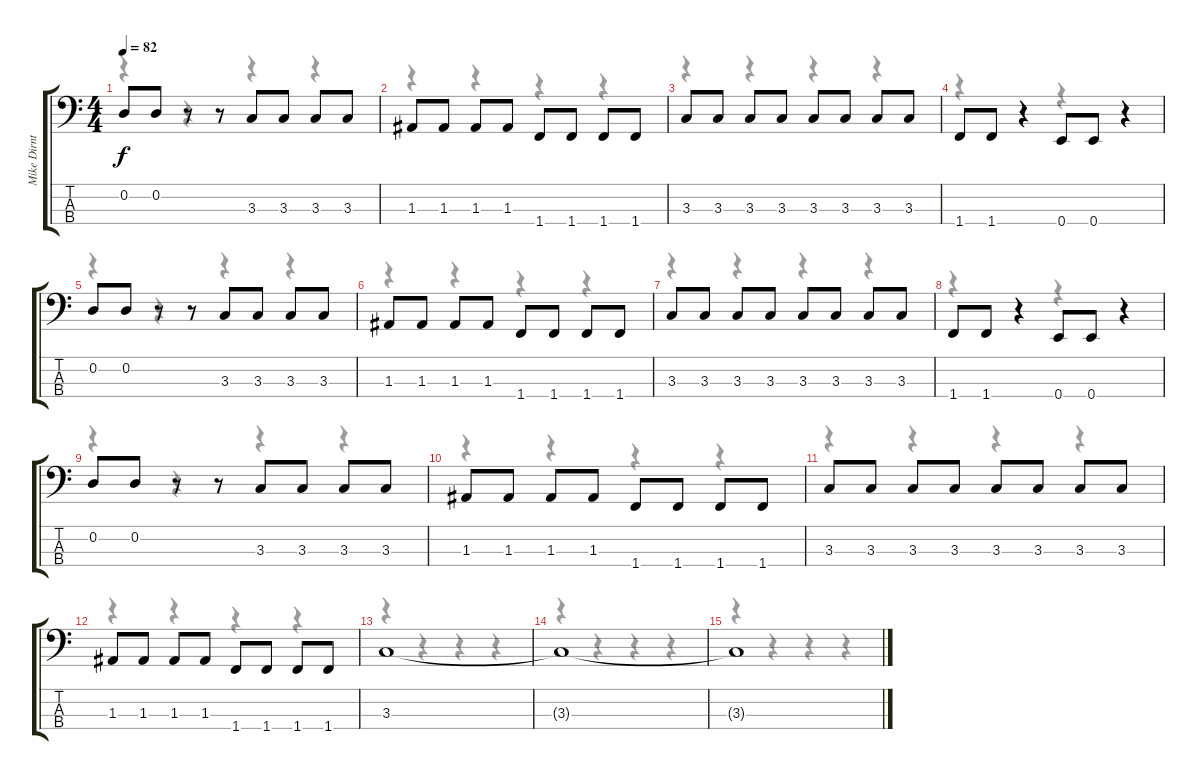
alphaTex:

\track ("Mike Dirnt (Bass)" "Mike Dirnt") {instrument electricbasspick}
\staff {score tabs}
\tuning (G2 D2 A1 E1) {hide}
\voice
\ts (4 4)
\tempo 82
\clef f4
\ks c
0.2.8{dy f} 0.2.8 r.8 r.8 3.3.8 3.3.8 3.3.8 3.3.8 |
1.3.8 1.3.8 1.3.8 1.3.8 1.4.8 1.4.8 1.4.8 1.4.8 |
3.3.8 3.3.8 3.3.8 3.3.8 3.3.8 3.3.8 3.3.8 3.3.8 |
1.4.8 1.4.8 r.4 0.4.8 0.4.8 r.4 |
0.2.8 0.2.8 r.8 r.8 3.3.8 3.3.8 3.3.8 3.3.8 |
1.3.8 1.3.8 1.3.8 1.3.8 1.4.8 1.4.8 1.4.8 1.4.8 |
3.3.8 3.3.8 3.3.8 3.3.8 3.3.8 3.3.8 3.3.8 3.3.8 |
1.4.8 1.4.8 r.4 0.4.8 0.4.8 r.4 |
0.2.8 0.2.8 r.8 r.8 3.3.8 3.3.8 3.3.8 3.3.8 |
1.3.8 1.3.8 1.3.8 1.3.8 1.4.8 1.4.8 1.4.8 1.4.8 |
3.3.8 3.3.8 3.3.8 3.3.8 3.3.8 3.3.8 3.3.8 3.3.8 |
1.3.8 1.3.8 1.3.8 1.3.8 1.4.8 1.4.8 1.4.8 1.4.8 |
3.3.1 |
3.3{t}.1 |
3.3{t}.1
\voice
\clef f4
\ottava regular
\simile none
\ks c
r.4{dy f} r.4 r.4 r.4 |
r.4 r.4 r.4 r.4 |
r.4 r.4 r.4 r.4 |
r.4 r.4 r.4 r.4 |
r.4 r.4 r.4 r.4 |
r.4 r.4 r.4 r.4 |
r.4 r.4 r.4 r.4 |
r.4 r.4 r.4 r.4 |
r.4 r.4 r.4 r.4 |
r.4 r.4 r.4 r.4 |
r.4 r.4 r.4 r.4 |
r.4 r.4 r.4 r.4 |
r.4 r.4 r.4 r.4 |
r.4 r.4 r.4 r.4 |
r.4 r.4 r.4 r.4
